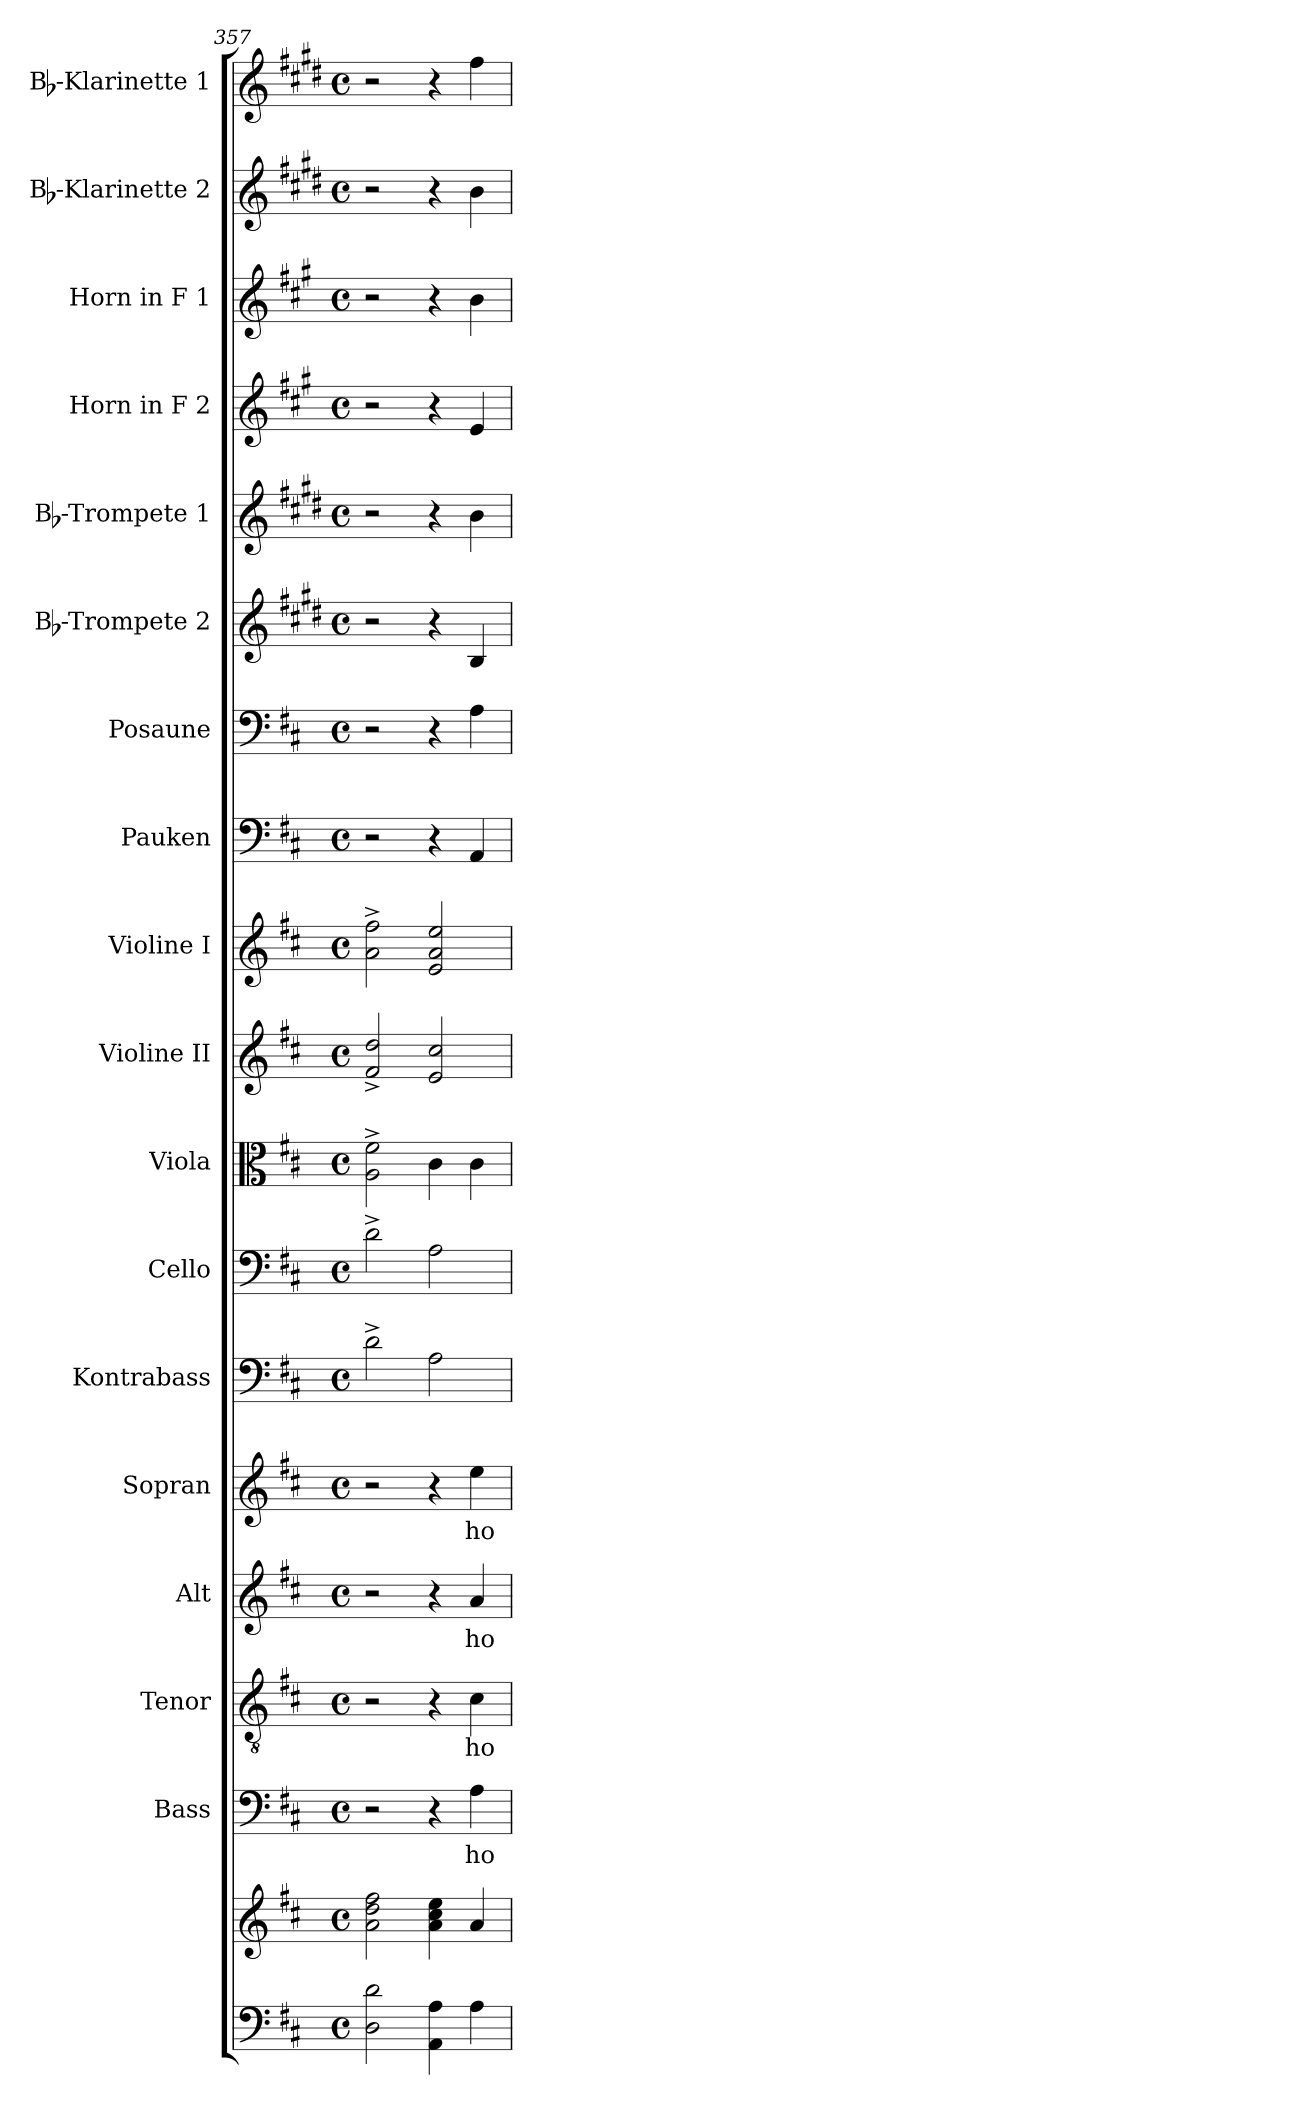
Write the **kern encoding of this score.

**kern	**kern	**kern	**text	**kern	**text	**kern	**text	**kern	**text	**kern	**kern	**kern	**kern	**kern	**kern	**kern	**kern	**kern	**kern	**kern	**kern	**kern
*part18	*part18	*part17	*part17	*part16	*part16	*part15	*part15	*part14	*part14	*part13	*part12	*part11	*part10	*part9	*part8	*part7	*part6	*part5	*part4	*part3	*part2	*part1
*staff19	*staff18	*staff17	*staff17	*staff16	*staff16	*staff15	*staff15	*staff14	*staff14	*staff13	*staff12	*staff11	*staff10	*staff9	*staff8	*staff7	*staff6	*staff5	*staff4	*staff3	*staff2	*staff1
*	*	*I"Bass	*	*I"Tenor	*	*I"Alt	*	*I"Sopran	*	*I"Kontrabass	*I"Cello	*I"Viola	*I"Violine II	*I"Violine I	*I"Pauken	*I"Posaune	*I"Bb-Trompete 2	*I"Bb-Trompete 1	*I"Horn in F 2	*I"Horn in F 1	*I"Bb-Klarinette 2	*I"Bb-Klarinette 1
*	*	*I'B.	*	*I'T.	*	*I'A.	*	*I'S.	*	*I'Kb.	*	*I'Vla.	*I'Vl. II	*I'Vl. I	*I'Pk.	*I'Pos.	*I'Bb Trp. 2	*I'Bb Trp. 1	*	*	*I'Bb Kl. 2	*I'Bb Kl. 1
!!LO:PB:g=z
*clefF4	*clefG2	*clefF4	*	*clefGv2	*	*clefG2	*	*clefG2	*	*clefF4	*clefF4	*clefC3	*clefG2	*clefG2	*clefF4	*clefF4	*clefG2	*clefG2	*clefG2	*clefG2	*clefG2	*clefG2
*	*	*	*	*	*	*	*	*	*	*ITrd7c12	*	*	*	*	*	*	*ITrd1c2	*ITrd1c2	*ITrd4c7	*ITrd4c7	*ITrd1c2	*ITrd1c2
*k[f#c#]	*k[f#c#]	*k[f#c#]	*	*k[f#c#]	*	*k[f#c#]	*	*k[f#c#]	*	*k[f#c#]	*k[f#c#]	*k[f#c#]	*k[f#c#]	*k[f#c#]	*k[f#c#]	*k[f#c#]	*k[f#c#]	*k[f#c#]	*k[f#c#]	*k[f#c#]	*k[f#c#]	*k[f#c#]
*D:	*D:	*D:	*	*D:	*	*D:	*	*D:	*	*D:	*D:	*D:	*D:	*D:	*D:	*D:	*D:	*D:	*D:	*D:	*D:	*D:
*M4/4	*M4/4	*M4/4	*	*M4/4	*	*M4/4	*	*M4/4	*	*M4/4	*M4/4	*M4/4	*M4/4	*M4/4	*M4/4	*M4/4	*M4/4	*M4/4	*M4/4	*M4/4	*M4/4	*M4/4
*met(c)	*met(c)	*met(c)	*	*met(c)	*	*met(c)	*	*met(c)	*	*met(c)	*met(c)	*met(c)	*met(c)	*met(c)	*met(c)	*met(c)	*met(c)	*met(c)	*met(c)	*met(c)	*met(c)	*met(c)
=357	=357	=357	=357	=357	=357	=357	=357	=357	=357	=357	=357	=357	=357	=357	=357	=357	=357	=357	=357	=357	=357	=357
2D\ 2d\	2a\ 2dd\ 2ff#\	2r	.	2r	.	2r	.	2r	.	2D^>\	2d^>\	2A\^> 2f#\^>	2f#/^< 2dd/^<	2a\^> 2ff#\^>	2r	2r	2r	2r	2r	2r	2r	2r
4AA\ 4A\	4a\ 4cc#\ 4ee\	4r	.	4r	.	4r	.	4r	.	2AA\	2A\	4c#\	2e/ 2cc#/	2e/ 2a/ 2ee/	4r	4r	4r	4r	4r	4r	4r	4r
!	!	!	!LO:LY:b	!	!LO:LY:b	!	!LO:LY:b	!	!LO:LY:b	!	!	!	!	!	!	!	!	!	!	!	!	!
4A\	4a/	4A\	ho-	4c#\	ho-	4a/	ho-	4ee\	ho-	.	.	4c#\	.	.	4AA/	4A\	4A/	4a\	4A/	4e\	4a\	4ee\
=	=	=	=	=	=	=	=	=	=	=	=	=	=	=	=	=	=	=	=	=	=	=
*-	*-	*-	*-	*-	*-	*-	*-	*-	*-	*-	*-	*-	*-	*-	*-	*-	*-	*-	*-	*-	*-	*-
